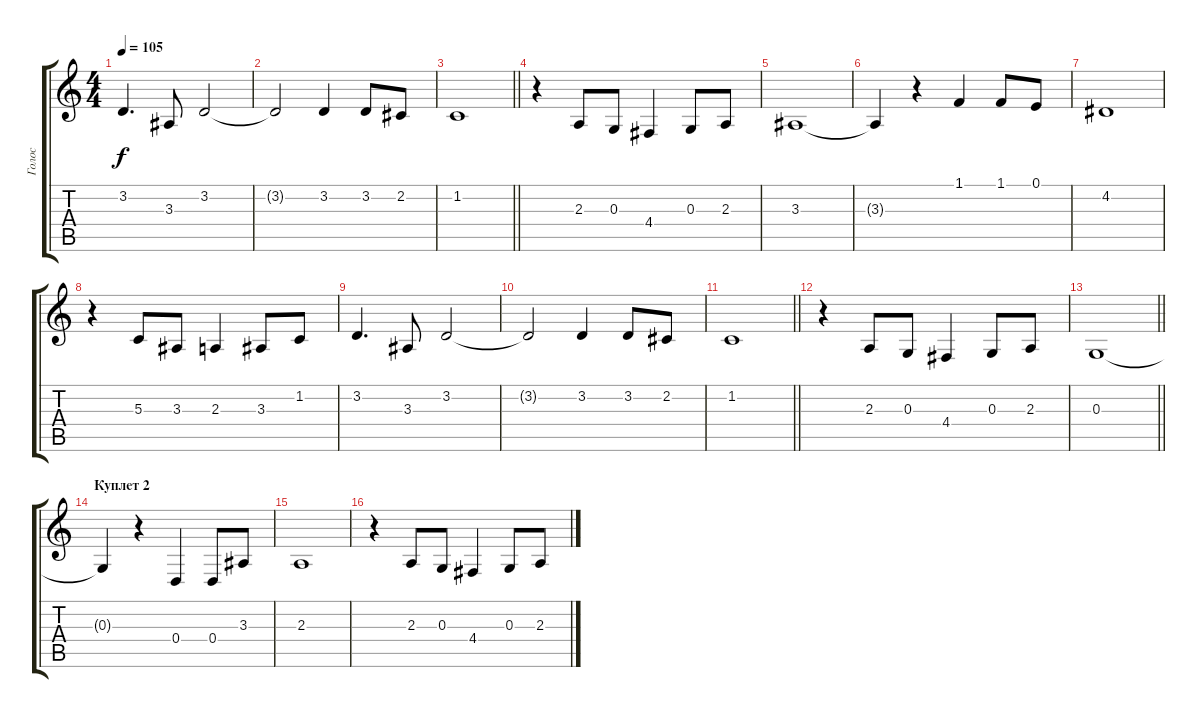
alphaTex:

\track ("Голос" "Голос") {solo instrument panflute}
\staff {score tabs}
\tuning (E4 B3 G3 D3 A2 E2) {hide}
\ts (4 4)
\tempo 105
\clef g2
\ks c
3.2.4{d dy f} 3.3.8 3.2.2 |
3.2{t}.2 3.2.4 3.2.8 2.2.8 |
\barLineRight lightlight
1.2.1 |
r.4 2.3.8 0.3.8 4.4.4 0.3.8 2.3.8 |
3.3.1 |
3.3{t}.4 r.4 1.1.4 1.1.8 0.1.8 |
4.2.1 |
r.4 5.3.8 3.3.8 2.3.4 3.3.8 1.2.8 |
3.2.4{d} 3.3.8 3.2.2 |
3.2{t}.2 3.2.4 3.2.8 2.2.8 |
\barLineRight lightlight
1.2.1 |
r.4 2.3.8 0.3.8 4.4.4 0.3.8 2.3.8 |
\barLineRight lightlight
0.3.1 |
\section ("" "Куплет 2")
0.3{t}.4 r.4 0.4.4 0.4.8 3.3.8 |
2.3.1 |
r.4 2.3.8 0.3.8 4.4.4 0.3.8 2.3.8
